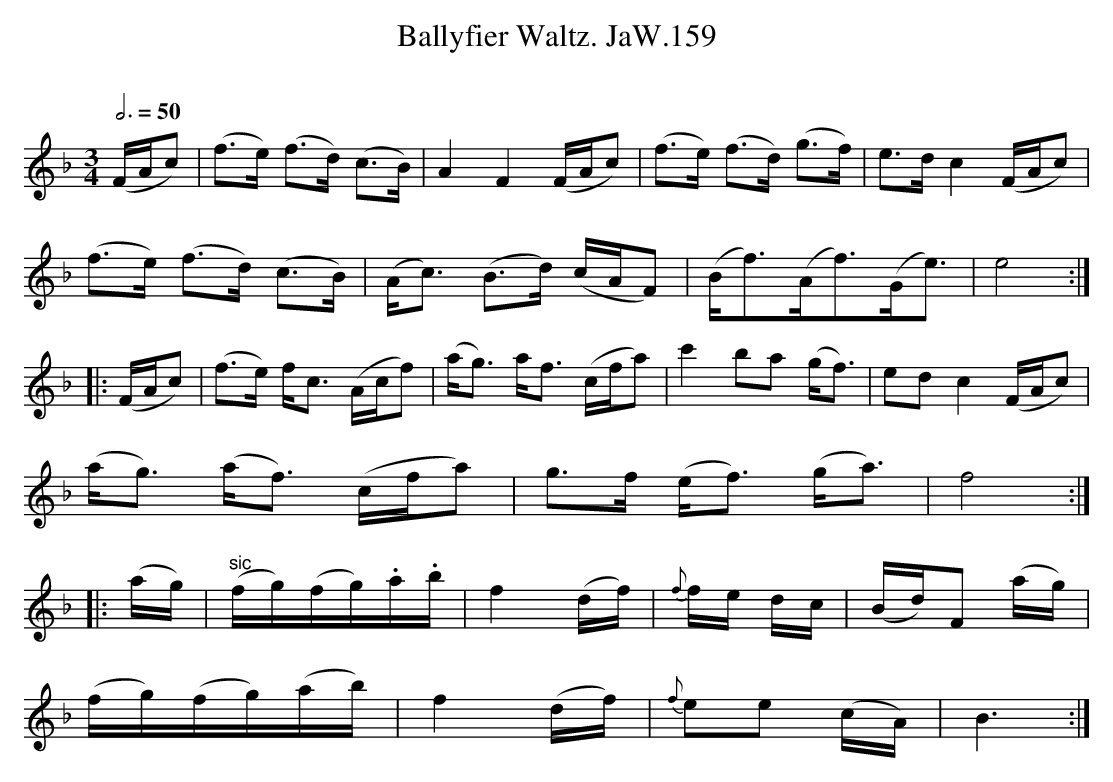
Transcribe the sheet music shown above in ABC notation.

X:1
T:Ballyfier Waltz. JaW.159
M:3/4
L:1/8
Q:3/4=50
O:
K:F
(F/A/c)|(f>e) (f>d) (c>B)|A2F2 (F/A/c)|\
(f>e) (f>d) (g>f)|e>dc2 (F/A/c)|
(f>e) (f>d) (c>B)|(A<c) (B>d) (c/A/F)|\
(B<f)(A<f)(G<e)|e4:|
|:(F/A/c)|(f>e) f<c (A/c/f)|(a<g) a<f (c/f/a)|\
c'2ba (g<f)|edc2(F/A/c)|
(a<g) (a<f) (c/f/a)|g>f (e<f) (g<a)|f4:|
|:(a/g/)|"sic"(f/g/)(f/g/).a/.b/|f2(d/f/)|\
{f}f/e/ d/c/|(B/d/)F (a/g/)|
(f/g/)(f/g/)(a/b/)|f2(d/f/)|{f}ee (c/A/)|B3:|
